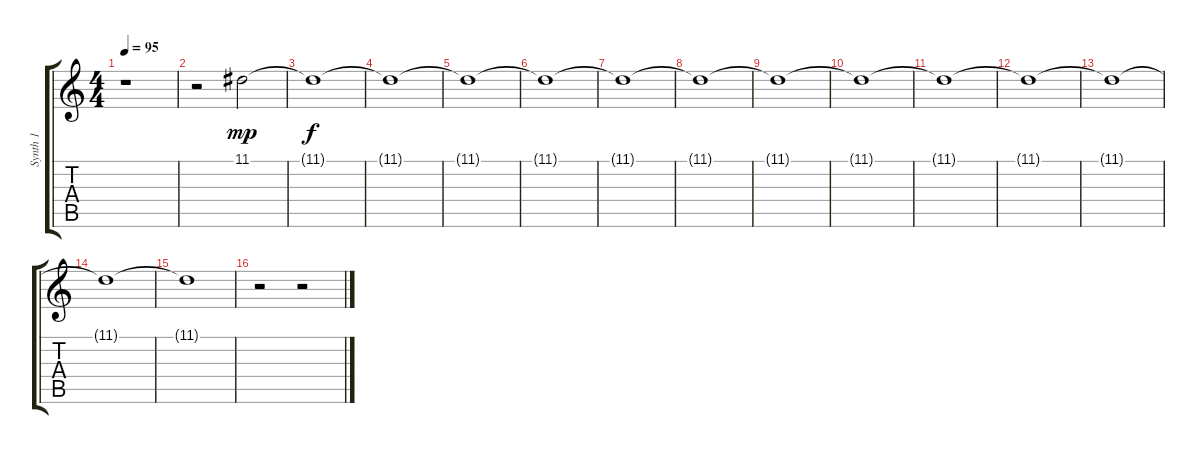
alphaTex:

\track ("Synth 1" "Synth 1") {instrument pad3polysynth}
\staff {score tabs}
\tuning (E4 B3 G3 D3 A2 E2) {hide}
\ts (4 4)
\tempo 95
\clef g2
\ks c
r.1{dy f} |
r.2 11.1.2{dy mp} |
11.1{t}.1{dy f} |
11.1{t}.1 |
11.1{t}.1 |
11.1{t}.1 |
11.1{t}.1 |
11.1{t}.1 |
11.1{t}.1 |
11.1{t}.1 |
11.1{t}.1{volume 0} |
11.1{t}.1 |
11.1{t}.1 |
11.1{t}.1 |
11.1{t}.1 |
r.2 r.2
